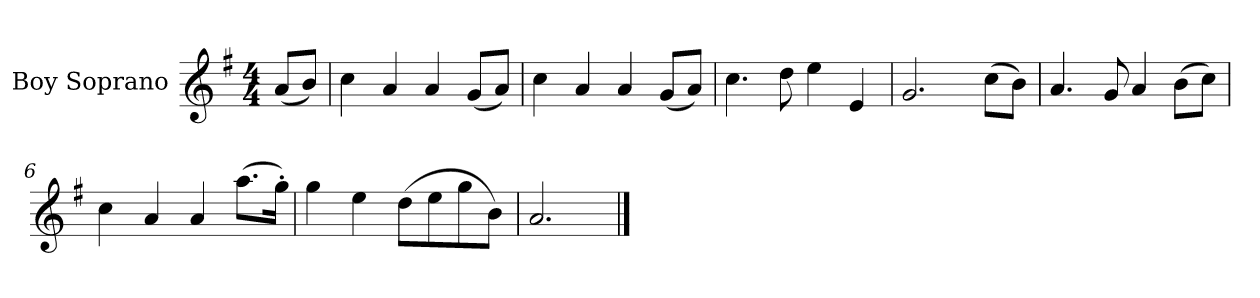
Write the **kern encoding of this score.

**kern
*part1
*staff1
*I"Boy Soprano
*I'B. S.
*clefG2
*k[f#]
*M4/4
*MM100
=
(<8a/L
8b/J)
=1
4cc\
4a/
4a/
(<8g/L
8a/J)
=2
4cc\
4a/
4a/
(<8g/L
8a/J)
=3
4.cc\
8dd\
4ee\
4e/
!!LO:LB:g=z
=4
2.g/
(>8cc\L
8b\J)
=5
4.a/
8g/
4a/
(>8b\L
8cc\J)
=6
4cc\
4a/
4a/
(>8.aa\L
16gg'\Jk)
=7
4gg\
4ee\
(>8dd\L
8ee\
8gg\
8b\J)
=8
2.a/
==
*-
